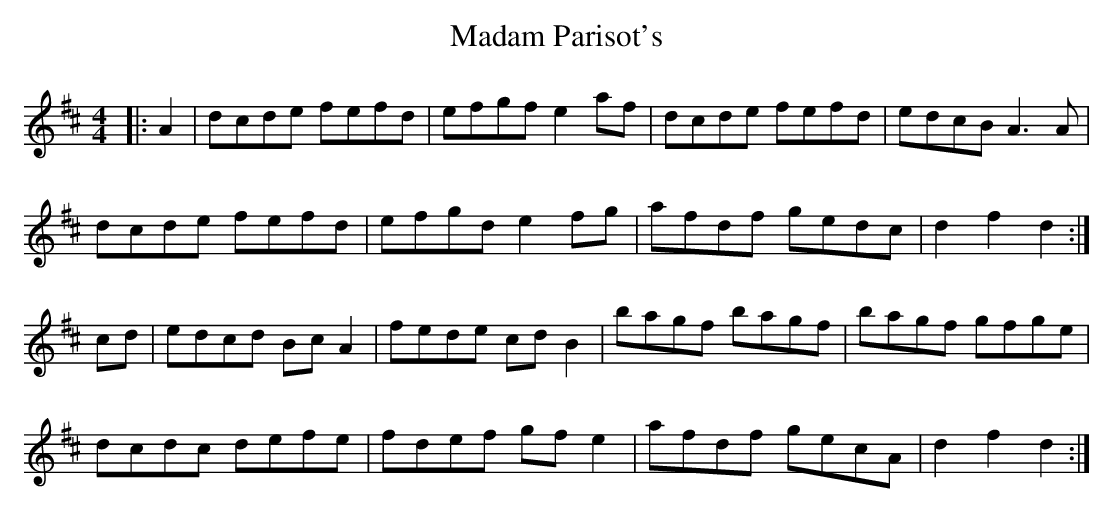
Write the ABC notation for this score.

X:1
T: Madam Parisot's
M: 4/4
L: 1/8
K: Dmaj
|:A2|dcde fefd|efgf e2 af|dcde fefd|edcB A3 A|
dcde fefd|efgd e2 fg|afdf gedc|d2 f2 d2:|
cd|edcd Bc A2|fede cd B2|bagf bagf|bagf gfge|
dcdc defe|fdef gfe2|afdf gecA|d2 f2 d2:|
